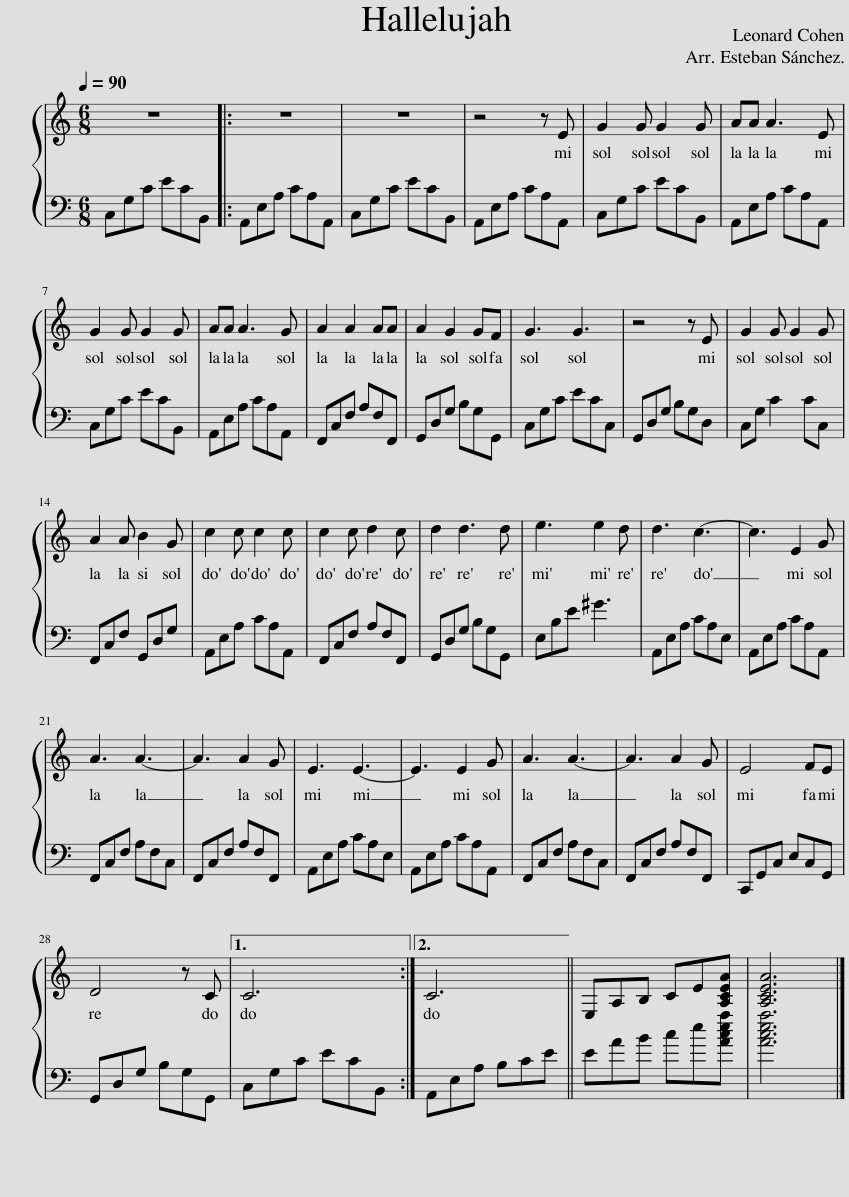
X:1
%%score { 1 | 2 }
L:1/8
Q:1/4=90
M:6/8
I:linebreak $
K:C
V:1 treble
V:2 bass
V:1
 z6 |: z6 | z6 | z4 z E | G2 G G2 G | %5
 AA A3 E |$ G2 G G2 G | AA A3 G | A2 A2 AA | A2 G2 GF | %10
 G3 G3 | z4 z E | G2 G G2 G |$ A2 A B2 G | c2 c c2 c | %15
 c2 c d2 c | d2 d3 d | e3 e2 d | d3 c3- | c3 E2 G |$ %20
 A3 A3- | A3 A2 G | E3 E3- | E3 E2 G | A3 A3- | %25
 A3 A2 G | E4 FE |$ D4 z C |1 C6 :|2 C6 || %30
 E,A,B, CE[A,CEA] | [A,CEA]6 |] %32
V:2
 C,G,C ECB,, |: A,,E,A, CA,A,, | C,G,C ECB,, | A,,E,A, CA,A,, | C,G,C ECB,, | %5
 A,,E,A, CA,A,, |$ C,G,C ECB,, | A,,E,A, CA,A,, | F,,C,F, A,F,F,, | G,,D,G, B,G,G,, | %10
 C,G,C ECC, | G,,D,G, B,G,D, | C,G, C2 CC, |$ F,,C,F, G,,D,G, | A,,E,A, CA,A,, | %15
 F,,C,F, A,F,F,, | G,,D,G, B,G,G,, | E,B,E ^G3 | A,,E,A, CA,E, | A,,E,A, CA,A,, |$ %20
 F,,C,F, A,F,C, | F,,C,F, A,F,F,, | A,,E,A, CA,E, | A,,E,A, CA,A,, | F,,C,F, A,F,C, | %25
 F,,C,F, A,F,F,, | C,,G,,C, E,C,G,, |$ G,,D,G, B,G,G,, |1 C,G,C ECB,, :|2 A,,E,A, B,CE || %30
 EAB ce[Acea] | [Acea]6 |] %32
